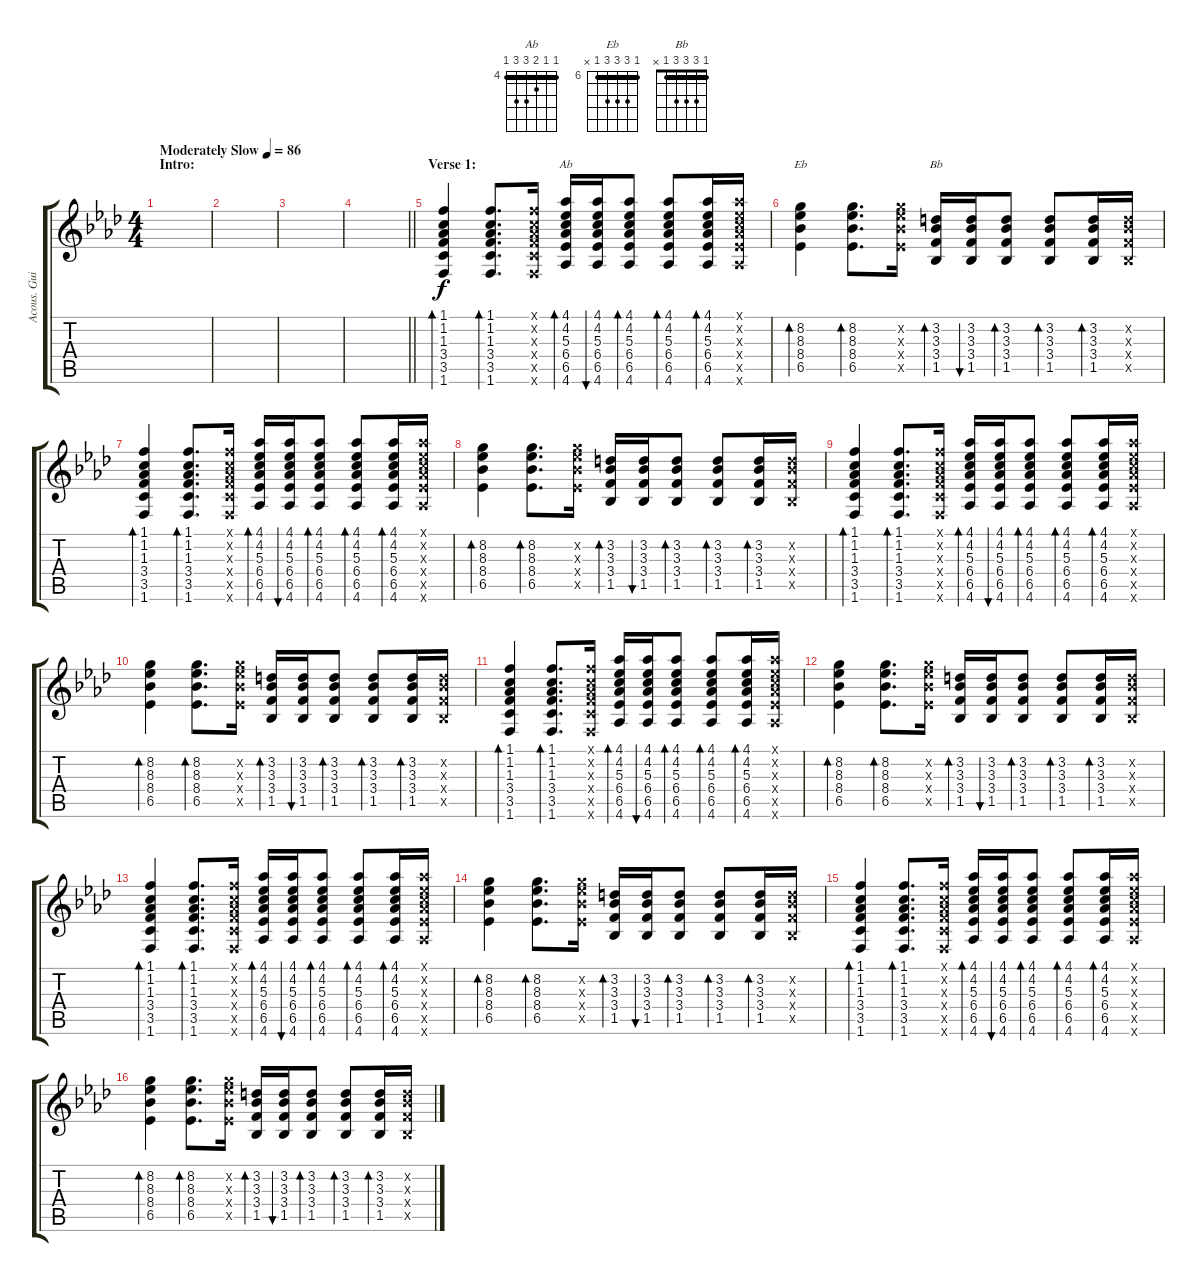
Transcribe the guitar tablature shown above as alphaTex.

\track ("Acous. Guitar" "Acous. Gui") {instrument acousticguitarsteel}
\staff {score tabs}
\tuning (E4 B3 G3 D3 A2 E2) {hide}
\chord ("Ab" 4 4 5 6 6 4) {firstfret 4 barre 4}
\chord ("Eb" 6 8 8 8 6 x) {firstfret 6 barre 6}
\chord ("Bb" 1 3 3 3 1 x) {barre 1}
\ts (4 4)
\section ("" "Intro:")
\tempo (86 "Moderately Slow")
\clef g2
\ks ab
|
|
|
\barLineRight lightlight
|
\section ("" "Verse 1:")
(1.1 1.2 1.3 3.4 3.5 1.6).4{bd 30} (1.1 1.2 1.3 3.4 3.5 1.6).8{d bd 30} (1.1{x} 1.2{x} 1.3{x} 3.4{x} 3.5{x} 1.6{x}).16 (4.1 4.2 5.3 6.4 6.5 4.6).16{bd 30 ch "Ab"} (4.1 4.2 5.3 6.4 6.5 4.6).16{bu 30} (4.1 4.2 5.3 6.4 6.5 4.6).8{bd 30} (4.1 4.2 5.3 6.4 6.5 4.6).8{bd 30} (4.1 4.2 5.3 6.4 6.5 4.6).16{bd 30} (4.1{x} 4.2{x} 5.3{x} 6.4{x} 6.5{x} 4.6{x}).16 |
(8.2 8.3 8.4 6.5).4{bd 30 ch "Eb"} (8.2 8.3 8.4 6.5).8{d bd 30} (8.2{x} 8.3{x} 8.4{x} 6.5{x}).16 (3.2 3.3 3.4 1.5).16{bd 30 ch "Bb"} (3.2 3.3 3.4 1.5).16{bu 30} (3.2 3.3 3.4 1.5).8{bd 30} (3.2 3.3 3.4 1.5).8{bd 30} (3.2 3.3 3.4 1.5).16{bd 30} (3.2{x} 3.3{x} 3.4{x} 1.5{x}).16 |
(1.1 1.2 1.3 3.4 3.5 1.6).4{bd 30} (1.1 1.2 1.3 3.4 3.5 1.6).8{d bd 30} (1.1{x} 1.2{x} 1.3{x} 3.4{x} 3.5{x} 1.6{x}).16 (4.1 4.2 5.3 6.4 6.5 4.6).16{bd 30} (4.1 4.2 5.3 6.4 6.5 4.6).16{bu 30} (4.1 4.2 5.3 6.4 6.5 4.6).8{bd 30} (4.1 4.2 5.3 6.4 6.5 4.6).8{bd 30} (4.1 4.2 5.3 6.4 6.5 4.6).16{bd 30} (4.1{x} 4.2{x} 5.3{x} 6.4{x} 6.5{x} 4.6{x}).16 |
(8.2 8.3 8.4 6.5).4{bd 30} (8.2 8.3 8.4 6.5).8{d bd 30} (8.2{x} 8.3{x} 8.4{x} 6.5{x}).16 (3.2 3.3 3.4 1.5).16{bd 30} (3.2 3.3 3.4 1.5).16{bu 30} (3.2 3.3 3.4 1.5).8{bd 30} (3.2 3.3 3.4 1.5).8{bd 30} (3.2 3.3 3.4 1.5).16{bd 30} (3.2{x} 3.3{x} 3.4{x} 1.5{x}).16 |
(1.1 1.2 1.3 3.4 3.5 1.6).4{bd 30} (1.1 1.2 1.3 3.4 3.5 1.6).8{d bd 30} (1.1{x} 1.2{x} 1.3{x} 3.4{x} 3.5{x} 1.6{x}).16 (4.1 4.2 5.3 6.4 6.5 4.6).16{bd 30} (4.1 4.2 5.3 6.4 6.5 4.6).16{bu 30} (4.1 4.2 5.3 6.4 6.5 4.6).8{bd 30} (4.1 4.2 5.3 6.4 6.5 4.6).8{bd 30} (4.1 4.2 5.3 6.4 6.5 4.6).16{bd 30} (4.1{x} 4.2{x} 5.3{x} 6.4{x} 6.5{x} 4.6{x}).16 |
(8.2 8.3 8.4 6.5).4{bd 30} (8.2 8.3 8.4 6.5).8{d bd 30} (8.2{x} 8.3{x} 8.4{x} 6.5{x}).16 (3.2 3.3 3.4 1.5).16{bd 30} (3.2 3.3 3.4 1.5).16{bu 30} (3.2 3.3 3.4 1.5).8{bd 30} (3.2 3.3 3.4 1.5).8{bd 30} (3.2 3.3 3.4 1.5).16{bd 30} (3.2{x} 3.3{x} 3.4{x} 1.5{x}).16 |
(1.1 1.2 1.3 3.4 3.5 1.6).4{bd 30} (1.1 1.2 1.3 3.4 3.5 1.6).8{d bd 30} (1.1{x} 1.2{x} 1.3{x} 3.4{x} 3.5{x} 1.6{x}).16 (4.1 4.2 5.3 6.4 6.5 4.6).16{bd 30} (4.1 4.2 5.3 6.4 6.5 4.6).16{bu 30} (4.1 4.2 5.3 6.4 6.5 4.6).8{bd 30} (4.1 4.2 5.3 6.4 6.5 4.6).8{bd 30} (4.1 4.2 5.3 6.4 6.5 4.6).16{bd 30} (4.1{x} 4.2{x} 5.3{x} 6.4{x} 6.5{x} 4.6{x}).16 |
(8.2 8.3 8.4 6.5).4{bd 30} (8.2 8.3 8.4 6.5).8{d bd 30} (8.2{x} 8.3{x} 8.4{x} 6.5{x}).16 (3.2 3.3 3.4 1.5).16{bd 30} (3.2 3.3 3.4 1.5).16{bu 30} (3.2 3.3 3.4 1.5).8{bd 30} (3.2 3.3 3.4 1.5).8{bd 30} (3.2 3.3 3.4 1.5).16{bd 30} (3.2{x} 3.3{x} 3.4{x} 1.5{x}).16 |
(1.1 1.2 1.3 3.4 3.5 1.6).4{bd 30} (1.1 1.2 1.3 3.4 3.5 1.6).8{d bd 30} (1.1{x} 1.2{x} 1.3{x} 3.4{x} 3.5{x} 1.6{x}).16 (4.1 4.2 5.3 6.4 6.5 4.6).16{bd 30} (4.1 4.2 5.3 6.4 6.5 4.6).16{bu 30} (4.1 4.2 5.3 6.4 6.5 4.6).8{bd 30} (4.1 4.2 5.3 6.4 6.5 4.6).8{bd 30} (4.1 4.2 5.3 6.4 6.5 4.6).16{bd 30} (4.1{x} 4.2{x} 5.3{x} 6.4{x} 6.5{x} 4.6{x}).16 |
(8.2 8.3 8.4 6.5).4{bd 30} (8.2 8.3 8.4 6.5).8{d bd 30} (8.2{x} 8.3{x} 8.4{x} 6.5{x}).16 (3.2 3.3 3.4 1.5).16{bd 30} (3.2 3.3 3.4 1.5).16{bu 30} (3.2 3.3 3.4 1.5).8{bd 30} (3.2 3.3 3.4 1.5).8{bd 30} (3.2 3.3 3.4 1.5).16{bd 30} (3.2{x} 3.3{x} 3.4{x} 1.5{x}).16 |
(1.1 1.2 1.3 3.4 3.5 1.6).4{bd 30} (1.1 1.2 1.3 3.4 3.5 1.6).8{d bd 30} (1.1{x} 1.2{x} 1.3{x} 3.4{x} 3.5{x} 1.6{x}).16 (4.1 4.2 5.3 6.4 6.5 4.6).16{bd 30} (4.1 4.2 5.3 6.4 6.5 4.6).16{bu 30} (4.1 4.2 5.3 6.4 6.5 4.6).8{bd 30} (4.1 4.2 5.3 6.4 6.5 4.6).8{bd 30} (4.1 4.2 5.3 6.4 6.5 4.6).16{bd 30} (4.1{x} 4.2{x} 5.3{x} 6.4{x} 6.5{x} 4.6{x}).16 |
(8.2 8.3 8.4 6.5).4{bd 30} (8.2 8.3 8.4 6.5).8{d bd 30} (8.2{x} 8.3{x} 8.4{x} 6.5{x}).16 (3.2 3.3 3.4 1.5).16{bd 30} (3.2 3.3 3.4 1.5).16{bu 30} (3.2 3.3 3.4 1.5).8{bd 30} (3.2 3.3 3.4 1.5).8{bd 30} (3.2 3.3 3.4 1.5).16{bd 30} (3.2{x} 3.3{x} 3.4{x} 1.5{x}).16
